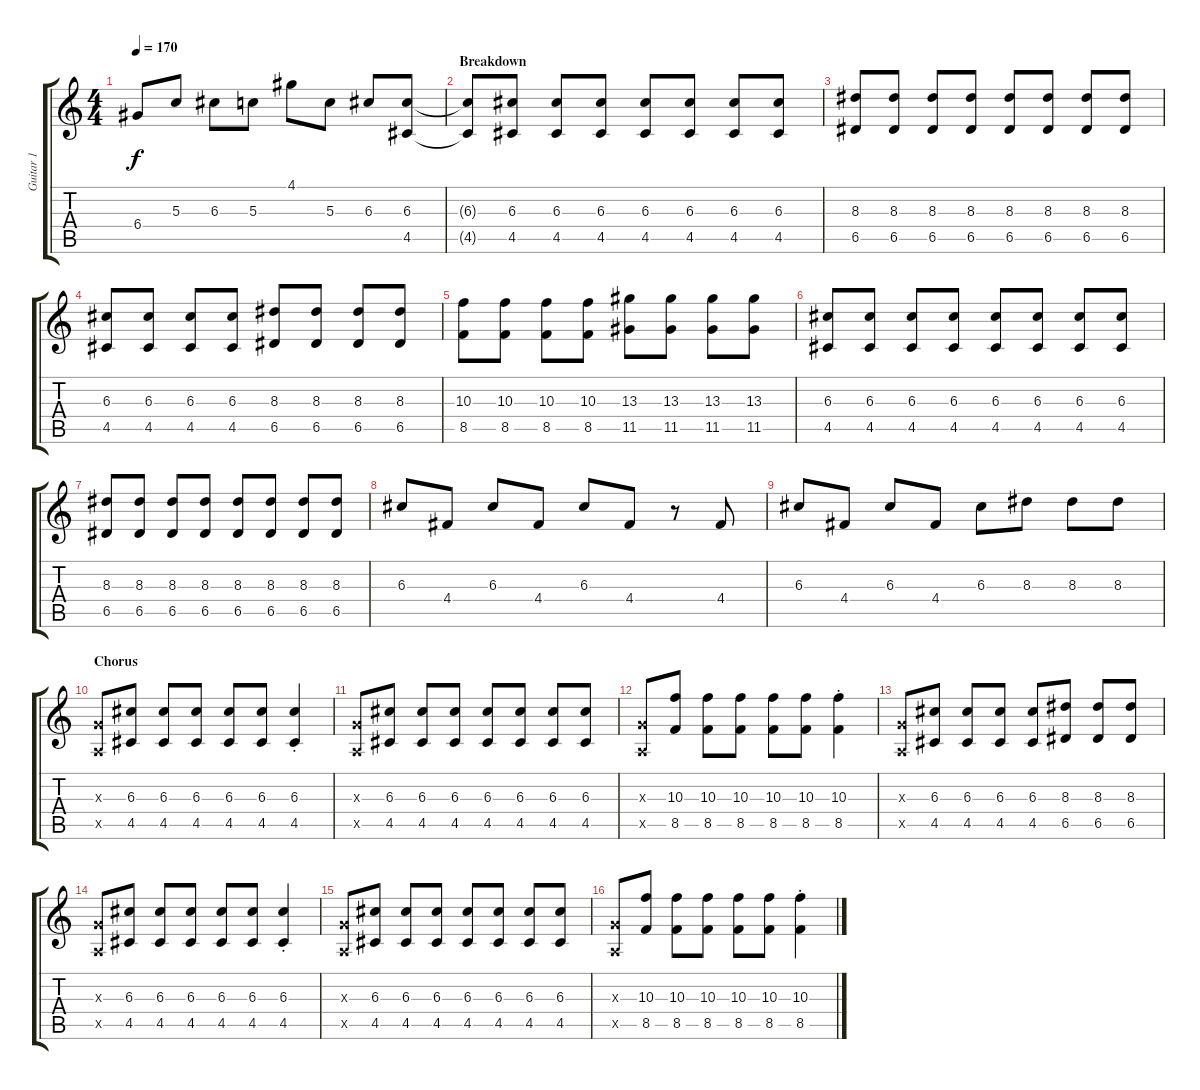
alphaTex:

\track ("Guitar 1" "Guitar 1") {instrument distortionguitar}
\staff {score tabs}
\tuning (E4 B3 G3 D3 A2 E2) {hide}
\ts (4 4)
\tempo 170
\clef g2
\ks c
6.4.8{dy f} 5.3.8 6.3.8 5.3.8 4.1.8 5.3.8 6.3.8 (6.3 4.5).8 |
\section ("" "Breakdown")
(6.3{t} 4.5{t}).8 (6.3 4.5).8 (6.3 4.5).8 (6.3 4.5).8 (6.3 4.5).8 (6.3 4.5).8 (6.3 4.5).8 (6.3 4.5).8 |
(8.3 6.5).8 (8.3 6.5).8 (8.3 6.5).8 (8.3 6.5).8 (8.3 6.5).8 (8.3 6.5).8 (8.3 6.5).8 (8.3 6.5).8 |
(6.3 4.5).8 (6.3 4.5).8 (6.3 4.5).8 (6.3 4.5).8 (8.3 6.5).8 (8.3 6.5).8 (8.3 6.5).8 (8.3 6.5).8 |
(10.3 8.5).8 (10.3 8.5).8 (10.3 8.5).8 (10.3 8.5).8 (13.3 11.5).8 (13.3 11.5).8 (13.3 11.5).8 (13.3 11.5).8 |
(6.3 4.5).8 (6.3 4.5).8 (6.3 4.5).8 (6.3 4.5).8 (6.3 4.5).8 (6.3 4.5).8 (6.3 4.5).8 (6.3 4.5).8 |
(8.3 6.5).8 (8.3 6.5).8 (8.3 6.5).8 (8.3 6.5).8 (8.3 6.5).8 (8.3 6.5).8 (8.3 6.5).8 (8.3 6.5).8 |
6.3.8 4.4.8 6.3.8 4.4.8 6.3.8 4.4.8 r.8 4.4.8 |
6.3.8 4.4.8 6.3.8 4.4.8 6.3.8 8.3.8 8.3.8 8.3.8 |
\section ("" "Chorus")
(0.3{x} 0.5{x}).8 (6.3 4.5).8 (6.3 4.5).8 (6.3 4.5).8 (6.3 4.5).8 (6.3 4.5).8 (6.3{st} 4.5{st}).4 |
(0.3{x} 0.5{x}).8 (6.3 4.5).8 (6.3 4.5).8 (6.3 4.5).8 (6.3 4.5).8 (6.3 4.5).8 (6.3 4.5).8 (6.3 4.5).8 |
(0.3{x} 0.5{x}).8 (10.3 8.5).8 (10.3 8.5).8 (10.3 8.5).8 (10.3 8.5).8 (10.3 8.5).8 (10.3{st} 8.5{st}).4 |
(0.3{x} 0.5{x}).8 (6.3 4.5).8 (6.3 4.5).8 (6.3 4.5).8 (6.3 4.5).8 (8.3 6.5).8 (8.3 6.5).8 (8.3 6.5).8 |
(0.3{x} 0.5{x}).8 (6.3 4.5).8 (6.3 4.5).8 (6.3 4.5).8 (6.3 4.5).8 (6.3 4.5).8 (6.3{st} 4.5{st}).4 |
(0.3{x} 0.5{x}).8 (6.3 4.5).8 (6.3 4.5).8 (6.3 4.5).8 (6.3 4.5).8 (6.3 4.5).8 (6.3 4.5).8 (6.3 4.5).8 |
(0.3{x} 0.5{x}).8 (10.3 8.5).8 (10.3 8.5).8 (10.3 8.5).8 (10.3 8.5).8 (10.3 8.5).8 (10.3{st} 8.5{st}).4
